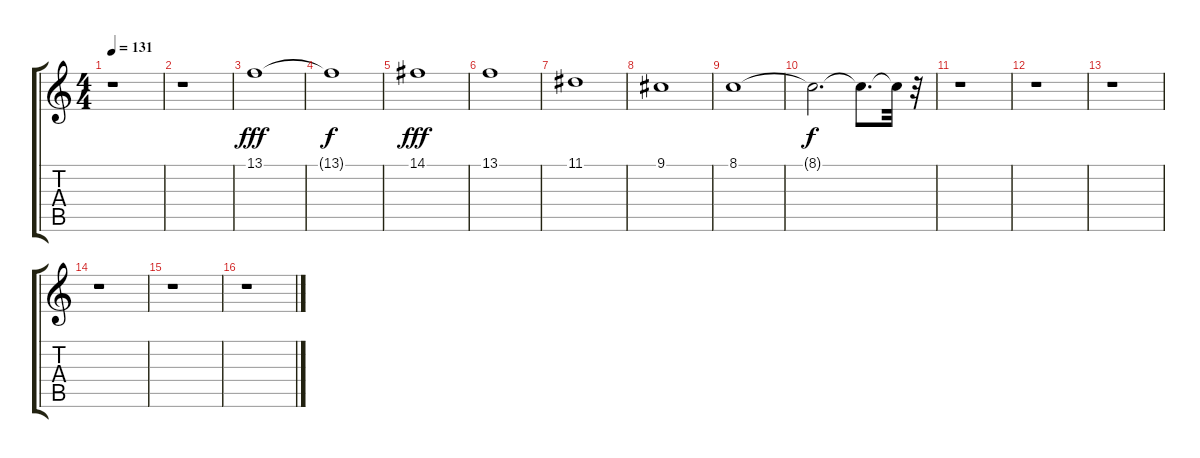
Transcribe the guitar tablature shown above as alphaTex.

\track "" {instrument tubularbells}
\staff {score tabs}
\tuning (E4 B3 G3 D3 A2 E2) {hide}
\ts (4 4)
\tempo 131
\clef g2
\ks c
r.1{dy fff} |
r.1 |
13.1.1 |
13.1{t}.1{dy f} |
14.1.1{dy fff} |
13.1.1 |
11.1.1 |
9.1.1 |
8.1.1 |
8.1{t}.2{d dy f} 8.1{t}.8{d} 8.1{t}.32 r.32 |
r.1 |
r.1 |
r.1 |
r.1 |
r.1 |
r.1
